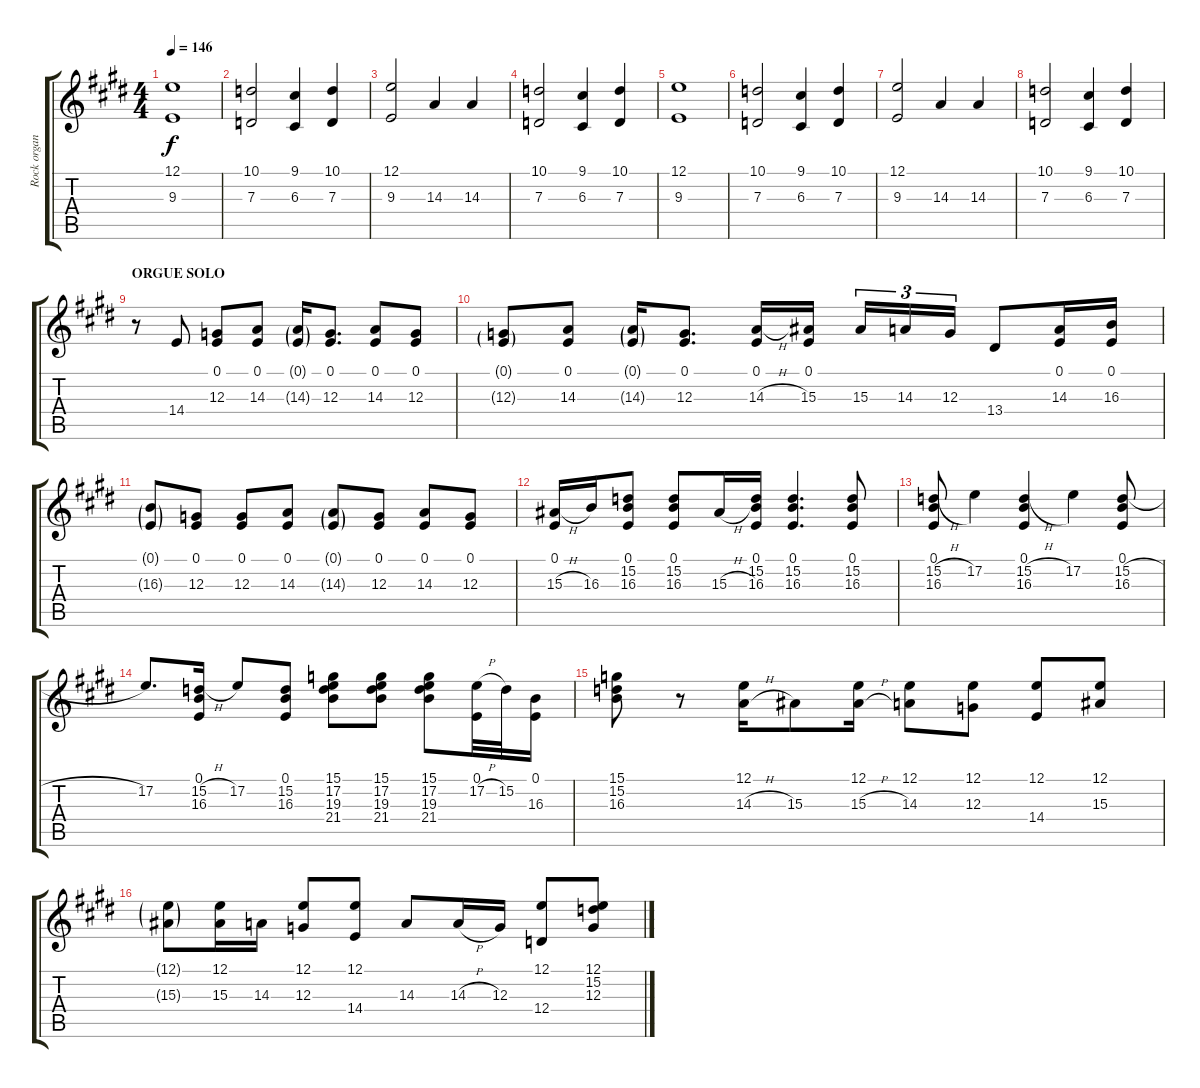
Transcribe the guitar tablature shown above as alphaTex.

\track ("Rock organ" "Rock organ") {instrument drawbarorgan}
\staff {score tabs}
\tuning (E4 B3 G3 D3 A2 E2) {hide}
\ts (4 4)
\tempo 146
\clef g2
\ks e
(12.1 9.3).1{dy f} |
(10.1 7.3).2 (9.1 6.3).4 (10.1 7.3).4 |
(12.1 9.3).2 14.3.4 14.3.4 |
(10.1 7.3).2 (9.1 6.3).4 (10.1 7.3).4 |
(12.1 9.3).1 |
(10.1 7.3).2 (9.1 6.3).4 (10.1 7.3).4 |
(12.1 9.3).2 14.3.4 14.3.4 |
(10.1 7.3).2 (9.1 6.3).4 (10.1 7.3).4 |
\section ("" "ORGUE SOLO")
r.8{volume 9} 14.4.8 (0.1 12.3).8 (0.1 14.3).8 (0.1{g} 14.3{g}).16 (0.1 12.3).8{d} (0.1 14.3).8 (0.1 12.3).8 |
(0.1{g} 12.3{g}).8 (0.1 14.3).8 (0.1{g} 14.3{g}).16 (0.1 12.3).8{d} (0.1 14.3{h}).16 (0.1 15.3).16 15.3.16{tu (3 2)} 14.3.16{tu (3 2)} 12.3.16{tu (3 2)} 13.4.8 (0.1 14.3).16 (0.1 16.3).16 |
(0.1{g} 16.3{g}).8 (0.1 12.3).8 (0.1 12.3).8 (0.1 14.3).8 (0.1{g} 14.3{g}).8 (0.1 12.3).8 (0.1 14.3).8 (0.1 12.3).8 |
(0.1 15.3{h}).16 16.3.16 (0.1 15.2 16.3).8 (0.1 15.2 16.3).8 15.3{h}.16 (0.1 15.2 16.3).16 (0.1 15.2 16.3).4{d} (0.1 15.2 16.3).8 |
(0.1 15.2{h} 16.3).8 17.2.4 (0.1 15.2{h} 16.3).4 17.2.4 (0.1 15.2{h} 16.3).8 |
17.2.8{d} (0.1 15.2{h} 16.3).16 17.2.8 (0.1 15.2 16.3).8 (15.1 17.2 19.3 21.4).8 (15.1 17.2 19.3 21.4).8 (15.1 17.2 19.3 21.4).8 (0.1 17.2{h}).32 15.2.32 (0.1 16.3).16 |
(15.1 15.2 16.3).8 r.8 (12.1 14.3{h}).16 15.3.8 (12.1 15.3{h}).16 (12.1 14.3).8 (12.1 12.3).8 (12.1 14.4).8 (12.1 15.3).8 |
(12.1{g} 15.3{g}).8 (12.1 15.3).16 14.3.16 (12.1 12.3).8 (12.1 14.4).8 14.3.8 14.3{h}.16 12.3.16 (12.1 12.4).8 (12.1 15.2 12.3).8
